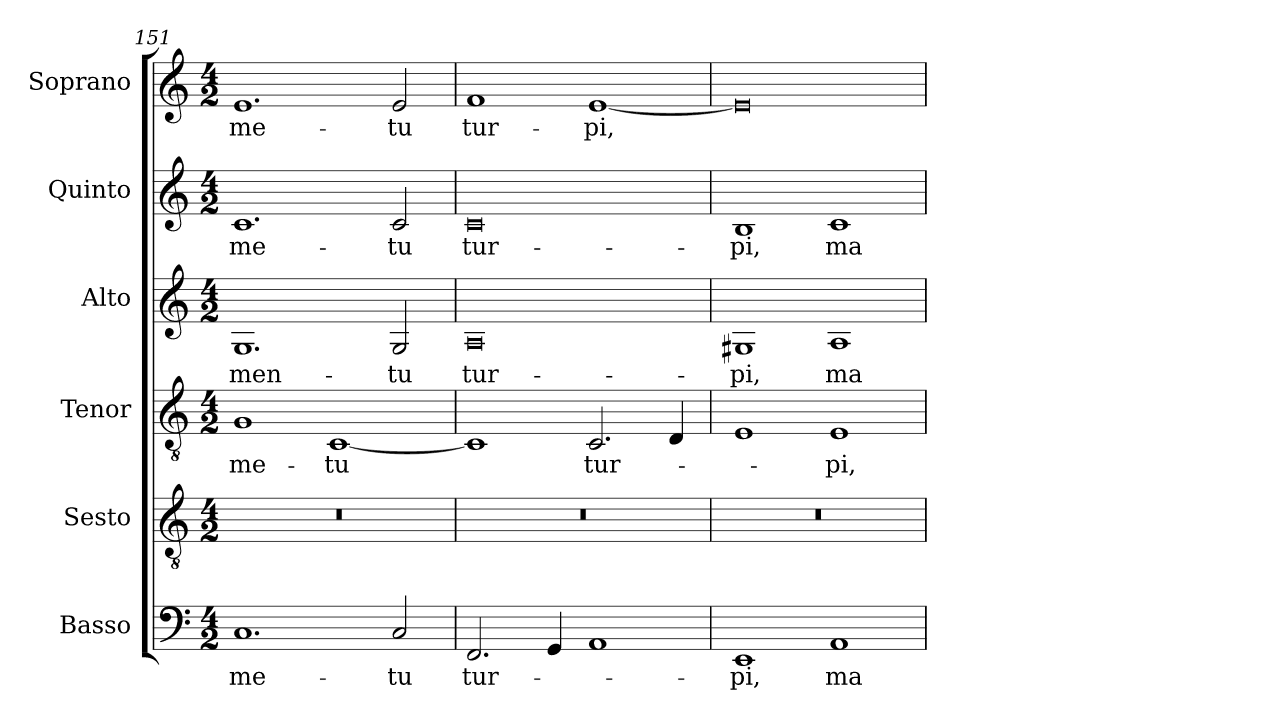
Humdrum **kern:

**kern	**text	**kern	**kern	**text	**kern	**text	**kern	**text	**kern	**text
*part6	*part6	*part5	*part4	*part4	*part3	*part3	*part2	*part2	*part1	*part1
*staff6	*staff6	*staff5	*staff4	*staff4	*staff3	*staff3	*staff2	*staff2	*staff1	*staff1
*I"Basso	*	*I"Sesto	*I"Tenor	*	*I"Alto	*	*I"Quinto	*	*I"Soprano	*
*I'B.	*	*I'Ss.	*I'T.	*	*I'A.	*	*I'Q.	*	*I'S.	*
*clefF4	*	*clefGv2	*clefGv2	*	*clefG2	*	*clefG2	*	*clefG2	*
*	*	*ITrd7c12	*ITrd7c12	*	*	*	*	*	*	*
*k[]	*	*k[]	*k[]	*	*k[]	*	*k[]	*	*k[]	*
*C:	*	*C:	*C:	*	*C:	*	*C:	*	*C:	*
*M4/2	*	*M4/2	*M4/2	*	*M4/2	*	*M4/2	*	*M4/2	*
=151	=151	=151	=151	=151	=151	=151	=151	=151	=151	=151
!	!LO:LY:b:color=#000000	!LO:N:vis=1	!	!	!	!	!	!	!	!
!	!	!	!	!LO:LY:b:color=#000000	!	!	!	!	!	!
!	!	!	!	!	!	!LO:LY:b:color=#000000	!	!	!	!
!	!	!	!	!	!	!	!	!LO:LY:b:color=#000000	!	!
!	!	!	!	!	!	!	!	!	!	!LO:LY:b:color=#000000
1.Ci	me-	0r	1GGi	me-	1.Gi	men-	1.ci	me-	1.ei	me-
!	!	!	!	!LO:LY:b:color=#000000	!	!	!	!	!	!
.	.	.	[1CCi	-tu	.	.	.	.	.	.
!	!LO:LY:b:color=#000000	!	!	!	!	!	!	!	!	!
!	!	!	!	!	!	!LO:LY:b:color=#000000	!	!	!	!
!	!	!	!	!	!	!	!	!LO:LY:b:color=#000000	!	!
!	!	!	!	!	!	!	!	!	!	!LO:LY:b:color=#000000
2Ci/	-tu	.	.	.	2Gi/	-tu	2ci/	-tu	2ei/	-tu
=152	=152	=152	=152	=152	=152	=152	=152	=152	=152	=152
!	!LO:LY:b:color=#000000	!LO:N:vis=1	!	!	!	!	!	!	!	!
!	!	!	!	!	!	!LO:LY:b:color=#000000	!	!	!	!
!	!	!	!	!	!	!	!	!LO:LY:b:color=#000000	!	!
!	!	!	!	!	!	!	!	!	!	!LO:LY:b:color=#000000
2.FFi/	tur-	0r	1CCi]	.	0Ai	tur-	0ci	tur-	1fi	tur-
4GGi/	.	.	.	.	.	.	.	.	.	.
!	!	!	!	!LO:LY:b:color=#000000	!	!	!	!	!	!
!	!	!	!	!	!	!	!	!	!	!LO:LY:b:color=#000000
1AAi	.	.	2.CCi/	tur-	.	.	.	.	[1ei	-pi,
.	.	.	4DDi/	.	.	.	.	.	.	.
=153	=153	=153	=153	=153	=153	=153	=153	=153	=153	=153
!	!LO:LY:b:color=#000000	!LO:N:vis=1	!	!	!	!	!	!	!	!
!	!	!	!	!	!	!LO:LY:b:color=#000000	!	!	!	!
!	!	!	!	!	!	!	!	!LO:LY:b:color=#000000	!	!
1EEi	-pi,	0r	1EEi	.	1G#Xi	-pi,	1Bi	-pi,	0ei]	.
!	!LO:LY:b:color=#000000	!	!	!	!	!	!	!	!	!
!	!	!	!	!LO:LY:b:color=#000000	!	!	!	!	!	!
!	!	!	!	!	!	!LO:LY:b:color=#000000	!	!	!	!
!	!	!	!	!	!	!	!	!LO:LY:b:color=#000000	!	!
1AAi	ma-	.	1EEi	-pi,	1Ai	ma-	1ci	ma-	.	.
=	=	=	=	=	=	=	=	=	=	=
*-	*-	*-	*-	*-	*-	*-	*-	*-	*-	*-
